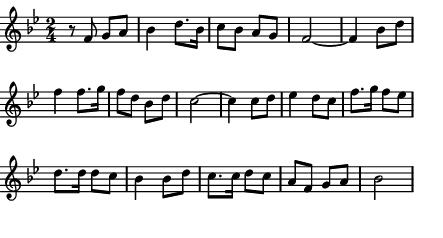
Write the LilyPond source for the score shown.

\version "2.12.1"

\paper
{
  make-footer=##f
  make-header=##f

  left-margin = 0\cm
  top-margin = 0\cm
  bottom-margin = 0\cm

  indent = 0\cm
  between-system-padding = 1\mm

  paper-width = 7.5\cm
  line-width = 7\cm
  paper-height = 4.2\cm
}

{
#(set-global-staff-size 12)
  \key bes \major
	\time 2/4
	\relative c'{
  r8 f g a bes4 d8. bes16 c8 bes a g f2~
  f4 bes8 d f4 f8. g16 f8 d bes d c2~
  c4 c8 d ees4 d8 c f8. g16 f8 ees d8. d16 d8 c bes4 
  bes8 d c8. c16 d8 c a f g a bes2
	}
}

